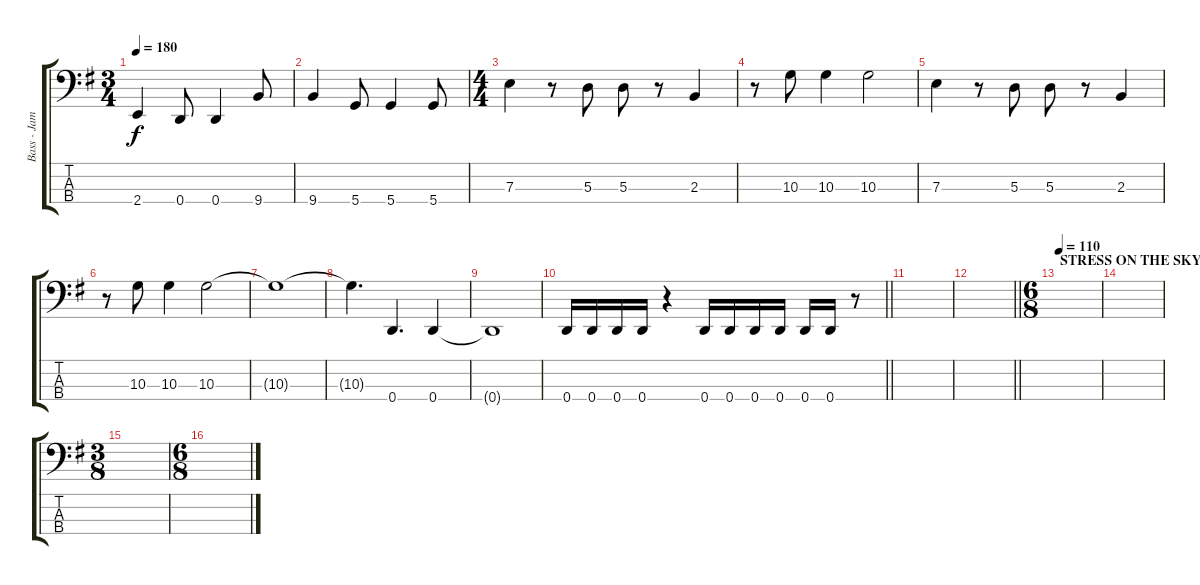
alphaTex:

\track ("Bass - James Johnston" "Bass - Jam") {instrument electricbassfinger}
\staff {score tabs}
\tuning (G2 D2 A1 D1) {hide}
\ts (3 4)
\tempo 180
\clef f4
\ks eminor
2.4.4{dy f} 0.4.8 0.4.4 9.4.8 |
9.4.4 5.4.8 5.4.4 5.4.8 |
\ts (4 4)
7.3.4 r.8 5.3.8 5.3.8 r.8 2.3.4 |
r.8 10.3.8 10.3.4 10.3.2 |
7.3.4 r.8 5.3.8 5.3.8 r.8 2.3.4 |
r.8 10.3.8 10.3.4 10.3.2 |
10.3{t}.1 |
10.3{t}.4{d} 0.4.4{d} 0.4.4 |
0.4{t}.1 |
\barLineRight lightlight
0.4.16 0.4.16 0.4.16 0.4.16 r.4 0.4.16 0.4.16 0.4.16 0.4.16 0.4.16 0.4.16 r.8 |
|
\barLineRight lightlight
|
\ts (6 8)
\section ("" "STRESS ON THE SKY")
\tempo 110
\ks g
|
|
\ts (3 8)
|
\ts (6 8)
